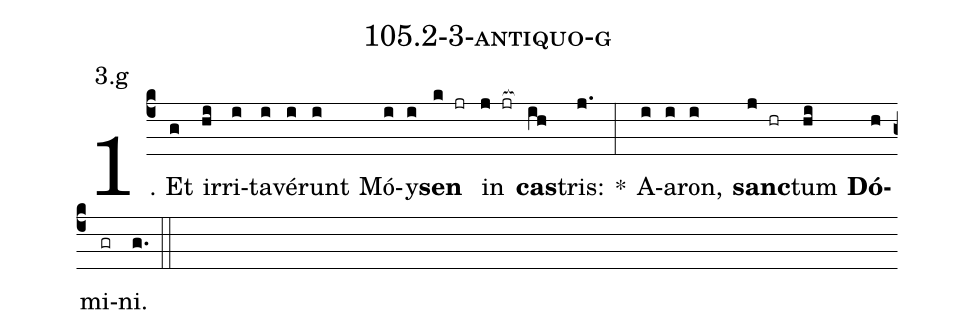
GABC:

name: 105.2-3-antiquo-g;
annotation: 3.g;
%%
(c4)1. Et(g) ir(hi)ri(i)ta(i)vé(i)runt(i) Mó(i)y(i)<b>sen</b>(k jr) in(j jr[ocb:1{]) <b>cas</b>(ih[ocb:0}])tris:(j.) *(:) A(i)a(i)ron,(i) <b>sanc</b>(j hr)tum(hi) <b>Dó</b>(h)mi(gr)ni.(g.) (::)


%E(i) u(i) o(j) u(hi) a(h) e.(g.) (::)
